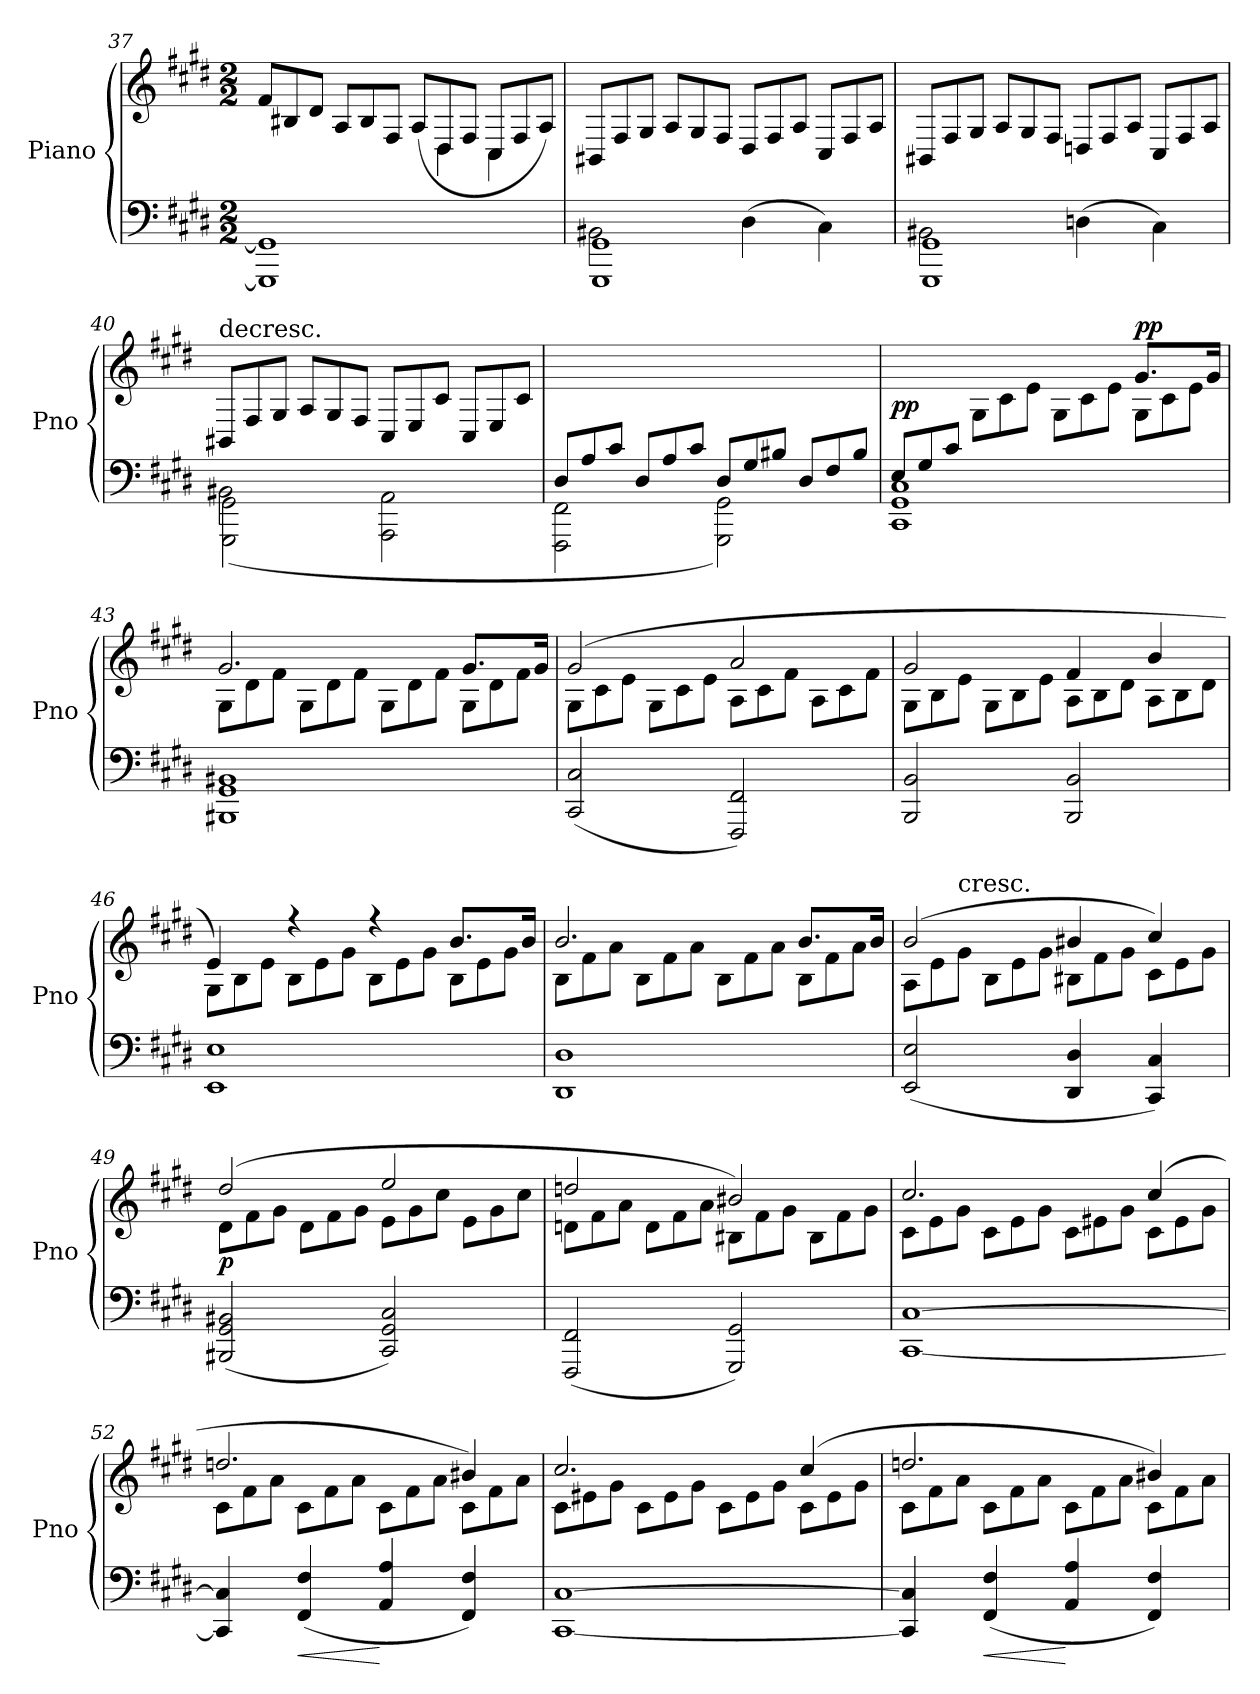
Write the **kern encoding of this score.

**kern	**kern	**dynam
*part1	*part1	*part1
*staff2	*staff1	*staff1/2
*I"Piano	*	*
*I'Pno	*	*
*clefF4	*clefG2	*
*k[f#c#g#d#]	*k[f#c#g#d#]	*
*M2/2	*M2/2	*
*	*Xtuplet	*
=37	=37	=37
*	*^	*
1GGG#] 1GG#]	12f#/L	2ryy	.
.	12B#X/	.	.
.	12d#/J	.	.
.	12A/L	.	.
.	12B#/	.	.
.	12F#/J	.	.
.	(12A/L	12ryy	.
.	12D#/	6D#\	.
.	12F#/J	.	.
.	12C#/L	4C#\	.
.	12F#/	.	.
.	12A/J)	.	.
*	*v	*v	*
=38	=38	=38
*^	*	*
2BB#X\	1GGG# 1GG#	12BB#X/L	.
.	.	12F#/	.
.	.	12G#/J	.
.	.	12A/L	.
.	.	12G#/	.
.	.	12F#/J	.
(4D#\	.	12D#/L	.
.	.	12F#/	.
.	.	12A/J	.
4C#\)	.	12C#/L	.
.	.	12F#/	.
.	.	12A/J	.
=39	=39	=39	=39
2BB#X\	1GGG# 1GG#	12BB#X/L	.
.	.	12F#/	.
.	.	12G#/J	.
.	.	12A/L	.
.	.	12G#/	.
.	.	12F#/J	.
(4Dn\	.	12Dn/L	.
.	.	12F#/	.
.	.	12A/J	.
4C#\)	.	12C#/L	.
.	.	12F#/	.
.	.	12A/J	.
=40	=40	=40	=40
!	!	!LO:TX:a:t=decresc.	!
2BB#X\	(2GGG#\ 2GG#\	12BB#X/L	.
.	.	12F#/	.
.	.	12G#/J	.
.	.	12A/L	.
.	.	12G#/	.
.	.	12F#/J	.
2ryy	2AAA\ 2AA\	12C#/L	.
.	.	12E/	.
.	.	12c#/J	.
.	.	12C#/L	.
.	.	12E/	.
.	.	12c#/J	.
=41	=41	=41	=41
*Xtuplet	*	*	*
12D#/L	2FFF#\ 2FF#\	1ryy	.
12A/	.	.	.
12c#/J	.	.	.
12D#/L	.	.	.
12A/	.	.	.
12c#/J	.	.	.
12D#/L	2GGG#\ 2GG#\)	.	.
12G#/	.	.	.
12B#X/J	.	.	.
12D#/L	.	.	.
12F#/	.	.	.
12B#/J	.	.	.
=42	=42	=42	=42
*	*	*^	*
12E/L	1CC# 1GG# 1C#	2.ryy	4ryy	pp
12G#/	.	.	.	.
12c#/J	.	.	.	.
2.ryy	.	.	12G#\L	.
.	.	.	12c#\	.
.	.	.	12e\J	.
.	.	.	12G#\L	.
.	.	.	12c#\	.
.	.	.	12e\J	.
!	!	!	!	!LO:DY:a
.	.	8.g#/L	12G#\L	pp
.	.	.	12c#\	.
.	.	.	12e\J	.
.	.	16g#/Jk	.	.
*v	*v	*	*	*
=43	=43	=43	=43
1BBB#X 1GG# 1BB#X	2.g#/	12G#\L	.
.	.	12d#\	.
.	.	12f#\J	.
.	.	12G#\L	.
.	.	12d#\	.
.	.	12f#\J	.
.	.	12G#\L	.
.	.	12d#\	.
.	.	12f#\J	.
.	8.g#/L	12G#\L	.
.	.	12d#\	.
.	.	12f#\J	.
.	16g#/Jk	.	.
=44	=44	=44	=44
(2CC#/ 2C#/	(2g#/	12G#\L	.
.	.	12c#\	.
.	.	12e\J	.
.	.	12G#\L	.
.	.	12c#\	.
.	.	12e\J	.
2FFF#/ 2FF#/)	2a/	12A\L	.
.	.	12c#\	.
.	.	12f#\J	.
.	.	12A\L	.
.	.	12c#\	.
.	.	12f#\J	.
=45	=45	=45	=45
2BBB/ 2BB/	2g#/	12G#\L	.
.	.	12B\	.
.	.	12e\J	.
.	.	12G#\L	.
.	.	12B\	.
.	.	12e\J	.
2BBB/ 2BB/	4f#/	12A\L	.
.	.	12B\	.
.	.	12d#\J	.
.	4b/	12A\L	.
.	.	12B\	.
.	.	12d#\J	.
=46	=46	=46	=46
1EE 1E	4e/)	12G#\L	.
.	.	12B\	.
.	.	12e\J	.
.	4r	12B\L	.
.	.	12e\	.
.	.	12g#\J	.
.	4r	12B\L	.
.	.	12e\	.
.	.	12g#\J	.
.	8.b/L	12B\L	.
.	.	12e\	.
.	.	12g#\J	.
.	16b/Jk	.	.
=47	=47	=47	=47
1DD# 1D#	2.b/	12B\L	.
.	.	12f#\	.
.	.	12a\J	.
.	.	12B\L	.
.	.	12f#\	.
.	.	12a\J	.
.	.	12B\L	.
.	.	12f#\	.
.	.	12a\J	.
.	8.b/L	12B\L	.
.	.	12f#\	.
.	.	12a\J	.
.	16b/Jk	.	.
=48	=48	=48	=48
(2EE/ 2E/	(2b/	12A\L	.
.	.	12e\	.
!	!	!LO:TX:a:t=cresc.	!
.	.	12g#\J	.
.	.	12B\L	.
.	.	12e\	.
.	.	12g#\J	.
4DD#/ 4D#/	4b#X/	12B#X\L	.
.	.	12f#\	.
.	.	12g#\J	.
4CC#/ 4C#/)	4cc#/)	12c#\L	.
.	.	12e\	.
.	.	12g#\J	.
=49	=49	=49	=49
(2BBB#X/ 2GG#/ 2BB#X/	(2dd#/	12d#\L	p
.	.	12f#\	.
.	.	12g#\J	.
.	.	12d#\L	.
.	.	12f#\	.
.	.	12g#\J	.
2CC#/ 2GG#/ 2C#/)	2ee/	12e\L	.
.	.	12g#\	.
.	.	12cc#\J	.
.	.	12e\L	.
.	.	12g#\	.
.	.	12cc#\J	.
=50	=50	=50	=50
(2FFF#/ 2FF#/	2ddn/	12dn\L	.
.	.	12f#\	.
.	.	12a\J	.
.	.	12d\L	.
.	.	12f#\	.
.	.	12a\J	.
2GGG#/ 2GG#/)	2b#X/)	12B#X\L	.
.	.	12f#\	.
.	.	12g#\J	.
.	.	12B#\L	.
.	.	12f#\	.
.	.	12g#\J	.
=51	=51	=51	=51
[1CC# [1C#	2.cc#/	12c#\L	.
.	.	12e\	.
.	.	12g#\J	.
.	.	12c#\L	.
.	.	12e\	.
.	.	12g#\J	.
.	.	12c#\L	.
.	.	12e#X\	.
.	.	12g#\J	.
.	(4cc#/	12c#\L	.
.	.	12e#\	.
.	.	12g#\J	.
=52	=52	=52	=52
4CC#]/ 4C#]/	2.ddn/	12c#\L	.
.	.	12f#\	.
.	.	12a\J	.
!	!	!	!LO:HP:b=2
(4FF#/ 4F#/	.	12c#\L	<
.	.	12f#\	.
.	.	12a\J	.
4AA/ 4A/	.	12c#\L	[
.	.	12f#\	.
.	.	12a\J	.
4FF#/ 4F#/)	4b#X/)	12c#\L	.
.	.	12f#\	.
.	.	12a\J	.
=53	=53	=53	=53
[1CC# [1C#	2.cc#/	12c#\L	.
.	.	12e#X\	.
.	.	12g#\J	.
.	.	12c#\L	.
.	.	12e#\	.
.	.	12g#\J	.
.	.	12c#\L	.
.	.	12e#\	.
.	.	12g#\J	.
.	(4cc#/	12c#\L	.
.	.	12e#\	.
.	.	12g#\J	.
=54	=54	=54	=54
4CC#]/ 4C#]/	2.ddn/	12c#\L	.
.	.	12f#\	.
.	.	12a\J	.
!	!	!	!LO:HP:b=2
(4FF#/ 4F#/	.	12c#\L	<
.	.	12f#\	.
.	.	12a\J	.
4AA/ 4A/	.	12c#\L	[
.	.	12f#\	.
.	.	12a\J	.
4FF#/ 4F#/)	4b#X/)	12c#\L	.
.	.	12f#\	.
.	.	12a\J	.
*	*v	*v	*
=	=	=
*-	*-	*-
